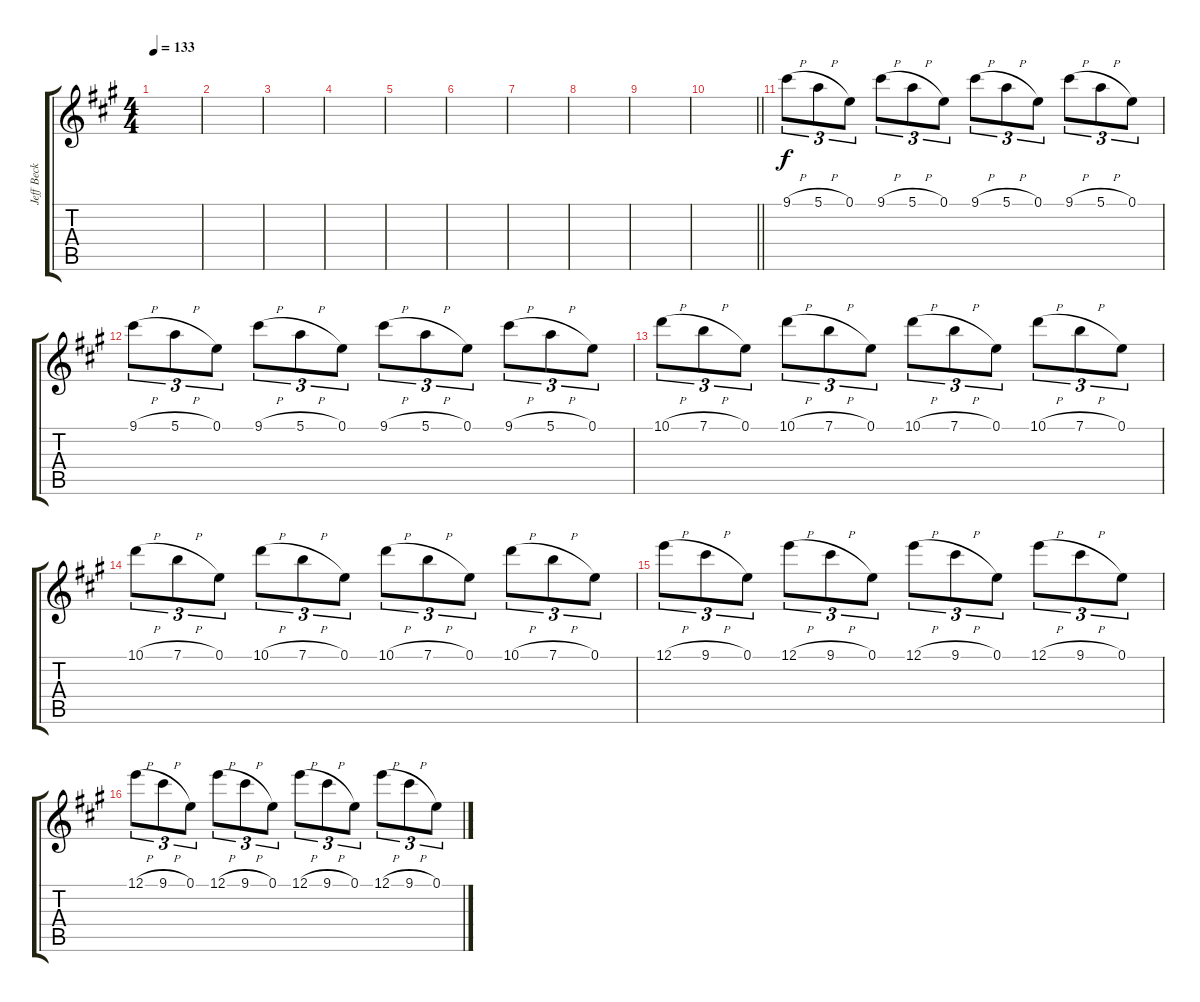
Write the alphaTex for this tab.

\track ("Jeff Beck 2" "Jeff Beck ") {instrument overdrivenguitar}
\staff {score tabs}
\tuning (E4 B3 G3 D3 A2 E2) {hide}
\ts (4 4)
\tempo 133
\clef g2
\ks a
|
|
|
|
|
|
|
|
|
\barLineRight lightlight
|
9.1{h}.8{tu (3 2)} 5.1{h}.8{tu (3 2)} 0.1.8{tu (3 2)} 9.1{h}.8{tu (3 2)} 5.1{h}.8{tu (3 2)} 0.1.8{tu (3 2)} 9.1{h}.8{tu (3 2)} 5.1{h}.8{tu (3 2)} 0.1.8{tu (3 2)} 9.1{h}.8{tu (3 2)} 5.1{h}.8{tu (3 2)} 0.1.8{tu (3 2)} |
9.1{h}.8{tu (3 2)} 5.1{h}.8{tu (3 2)} 0.1.8{tu (3 2)} 9.1{h}.8{tu (3 2)} 5.1{h}.8{tu (3 2)} 0.1.8{tu (3 2)} 9.1{h}.8{tu (3 2)} 5.1{h}.8{tu (3 2)} 0.1.8{tu (3 2)} 9.1{h}.8{tu (3 2)} 5.1{h}.8{tu (3 2)} 0.1.8{tu (3 2)} |
10.1{h}.8{tu (3 2)} 7.1{h}.8{tu (3 2)} 0.1.8{tu (3 2)} 10.1{h}.8{tu (3 2)} 7.1{h}.8{tu (3 2)} 0.1.8{tu (3 2)} 10.1{h}.8{tu (3 2)} 7.1{h}.8{tu (3 2)} 0.1.8{tu (3 2)} 10.1{h}.8{tu (3 2)} 7.1{h}.8{tu (3 2)} 0.1.8{tu (3 2)} |
10.1{h}.8{tu (3 2)} 7.1{h}.8{tu (3 2)} 0.1.8{tu (3 2)} 10.1{h}.8{tu (3 2)} 7.1{h}.8{tu (3 2)} 0.1.8{tu (3 2)} 10.1{h}.8{tu (3 2)} 7.1{h}.8{tu (3 2)} 0.1.8{tu (3 2)} 10.1{h}.8{tu (3 2)} 7.1{h}.8{tu (3 2)} 0.1.8{tu (3 2)} |
12.1{h}.8{tu (3 2)} 9.1{h}.8{tu (3 2)} 0.1.8{tu (3 2)} 12.1{h}.8{tu (3 2)} 9.1{h}.8{tu (3 2)} 0.1.8{tu (3 2)} 12.1{h}.8{tu (3 2)} 9.1{h}.8{tu (3 2)} 0.1.8{tu (3 2)} 12.1{h}.8{tu (3 2)} 9.1{h}.8{tu (3 2)} 0.1.8{tu (3 2)} |
12.1{h}.8{tu (3 2)} 9.1{h}.8{tu (3 2)} 0.1.8{tu (3 2)} 12.1{h}.8{tu (3 2)} 9.1{h}.8{tu (3 2)} 0.1.8{tu (3 2)} 12.1{h}.8{tu (3 2)} 9.1{h}.8{tu (3 2)} 0.1.8{tu (3 2)} 12.1{h}.8{tu (3 2)} 9.1{h}.8{tu (3 2)} 0.1.8{tu (3 2)}
